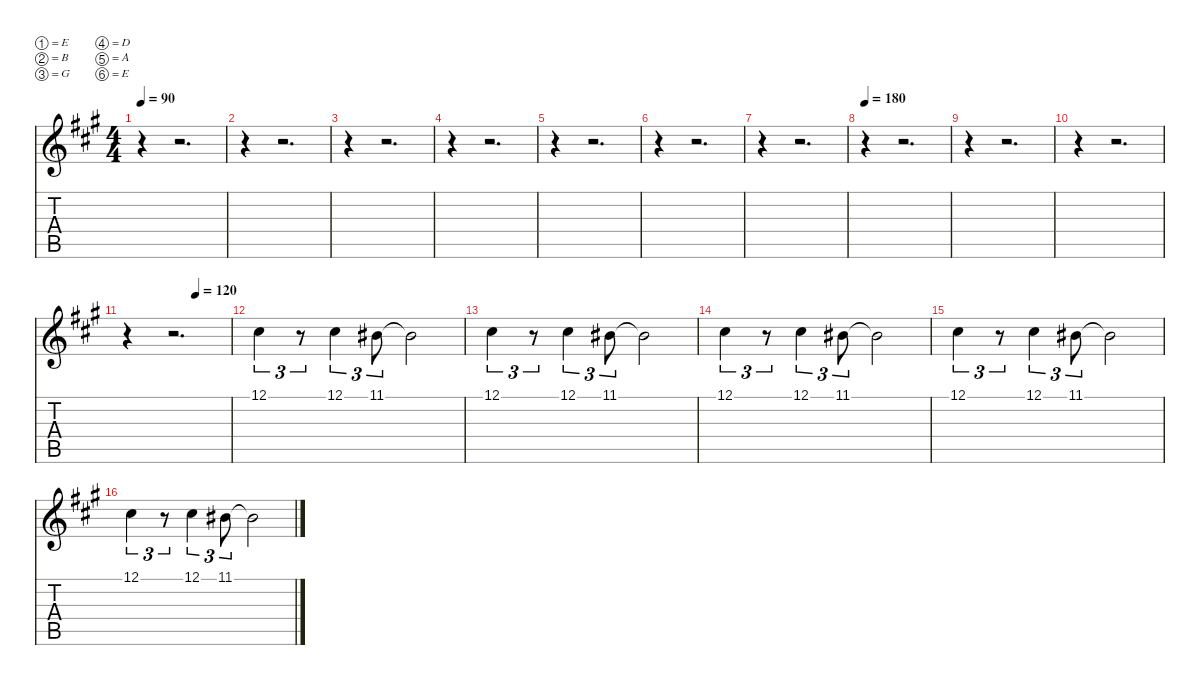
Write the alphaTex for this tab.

\defaultSystemsLayout 4
\hideDynamics
\bracketExtendMode nobrackets
\singleTrackTrackNamePolicy hidden
\multiTrackTrackNamePolicy hidden
\firstSystemTrackNameMode fullname
\firstSystemTrackNameOrientation horizontal
\otherSystemsTrackNameOrientation horizontal
\track ("Sax" "sax.") {instrument altosax}
\staff {score tabs}
\tuning (E3 B2 G2 D2 A1 E1)
\displaytranspose 9
\ts (4 4)
\tempo 90
\clef g2
\ks a
r.4{dy f beam Down} r.2{d beam Down} |
r.4{beam Down} r.2{d beam Down} |
r.4{beam Down} r.2{d beam Down} |
r.4{beam Down} r.2{d beam Down} |
r.4{beam Down} r.2{d beam Down} |
r.4{beam Down} r.2{d beam Down} |
r.4{beam Down} r.2{d beam Down} |
\tempo 180
r.4{beam Down} r.2{d beam Down} |
r.4{beam Down} r.2{d beam Down} |
r.4{beam Down} r.2{d beam Down} |
\tempo (120 0.666667)
r.4{beam Down} r.2{d beam Down} |
12.1{acc #}.4{tu (3 2) dy ff beam Down} r.8{tu (3 2) beam Down} 12.1{acc #}.4{tu (3 2) dy f beam Down} 11.1{acc #}.8{tu (3 2) beam Down} 11.1{t acc #}.2{beam Down} |
12.1{acc #}.4{tu (3 2) dy ff beam Down} r.8{tu (3 2) beam Down} 12.1{acc #}.4{tu (3 2) dy f beam Down} 11.1{acc #}.8{tu (3 2) beam Down} 11.1{t acc #}.2{beam Down} |
12.1{acc #}.4{tu (3 2) dy ff beam Down} r.8{tu (3 2) beam Down} 12.1{acc #}.4{tu (3 2) dy f beam Down} 11.1{acc #}.8{tu (3 2) beam Down} 11.1{t acc #}.2{beam Down} |
12.1{acc #}.4{tu (3 2) dy ff beam Down} r.8{tu (3 2) beam Down} 12.1{acc #}.4{tu (3 2) dy f beam Down} 11.1{acc #}.8{tu (3 2) beam Down} 11.1{t acc #}.2{beam Down} |
12.1{acc #}.4{tu (3 2) dy ff beam Down} r.8{tu (3 2) beam Down} 12.1{acc #}.4{tu (3 2) dy f beam Down} 11.1{acc #}.8{tu (3 2) beam Down} 11.1{t acc #}.2{beam Down}
